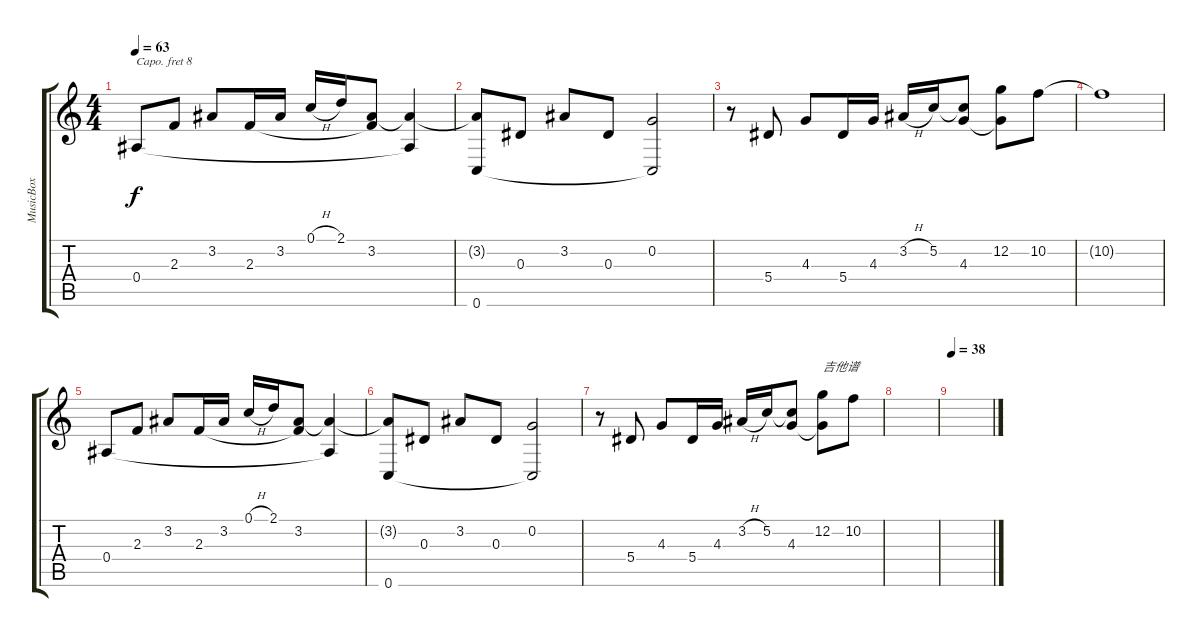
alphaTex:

\track ("MusicBox" "MusicBox") {instrument musicbox}
\staff {score tabs}
\capo 8
\tuning (E4 B3 G3 D3 A2 E2) {hide}
\ts (4 4)
\tempo 63
\clef g2
\ks c
0.4.8{dy f} 2.3.8 3.2.8 2.3.16 3.2.16 0.1{h}.16 2.1.16 (3.2 2.3{t}).8 (3.2{t} 0.4{t}).4 |
(3.2{t} 0.6).8 0.3.8 3.2.8 0.3.8 (0.2 0.6{t}).2 |
r.8 5.4.8 4.3.8 5.4.16 4.3.16 3.2{h}.16 5.2.16 (5.2{t} 4.3).8 (12.2 4.3{t}).8 10.2.8 |
10.2{t}.1 |
0.4.8 2.3.8 3.2.8 2.3.16 3.2.16 0.1{h}.16 2.1.16 (3.2 2.3{t}).8 (3.2{t} 0.4{t}).4 |
(3.2{t} 0.6).8 0.3.8 3.2.8 0.3.8 (0.2 0.6{t}).2 |
r.8 5.4.8 4.3.8 5.4.16 4.3.16 3.2{h}.16 5.2.16 (5.2{t} 4.3).8 (12.2 4.3{t}).8{txt "吉他谱"} 10.2.8 |
|
\tempo 38
